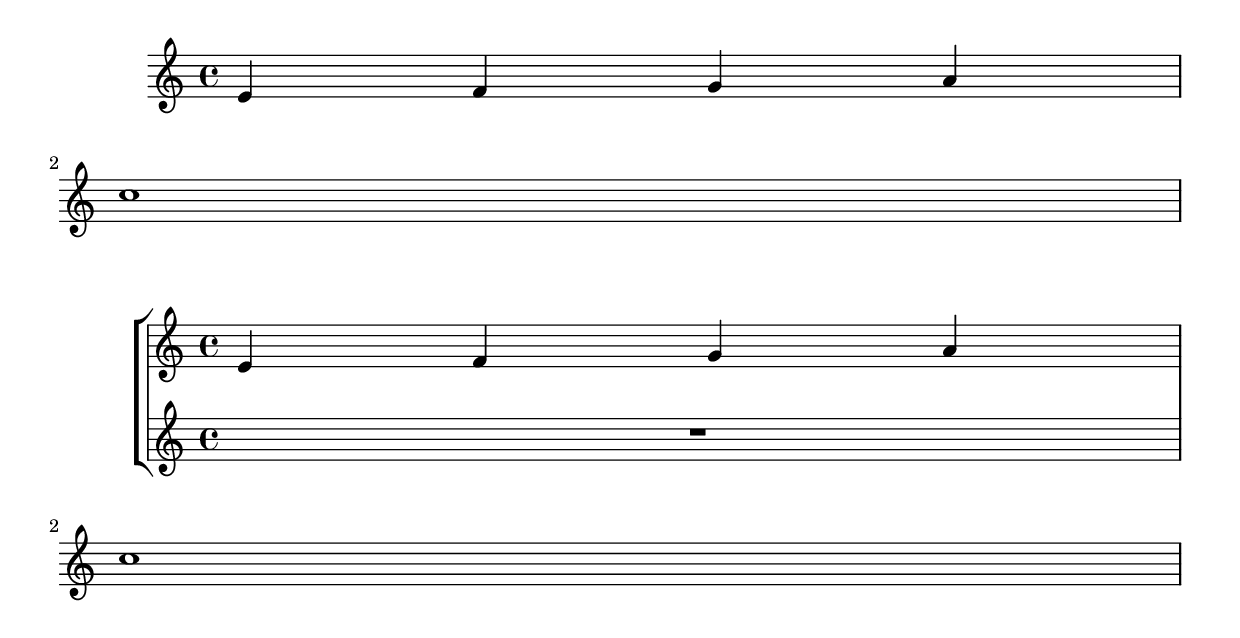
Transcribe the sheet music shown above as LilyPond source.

%% Do not edit this file; it is auto-generated from LSR http://lsr.dsi.unimi.it
%% This file is in the public domain.
\version "2.11.49"

\header {
  lsrtags = "staff-notation, tweaks-and-overrides, breaks"

  texidoc = "
The first empty staff can also be removed from the score by setting the
@code{VerticalAxisGroup} property @code{remove-first}. This can be done
globally inside the @code{\\layout} block, or locally inside the
specific staff that should be removed.  In the latter case, you have to
specify the context (@code{Staff} applies only to the current staff) in
front of the property.

The lower staff of the second staff group is not removed, because the
setting applies only to the specific staff inside of which it is
written. 

"
  doctitle = "Removing the first empty line"
} % begin verbatim
\layout {
  \context { 
    \RemoveEmptyStaffContext 
    % To use the setting globally, uncomment the following line:
    % \override VerticalAxisGroup #'remove-first = ##t
  }
}
\new StaffGroup <<
  \new Staff \relative c' {
    e4 f g a \break
    c1
  }
  \new Staff {
    % To use the setting globally, comment this line,
    % uncomment the line in the \layout block above
    \override Staff.VerticalAxisGroup #'remove-first = ##t
    R1 \break
    R
  }
>>
\new StaffGroup <<
  \new Staff \relative c' {
    e4 f g a \break
    c1
  }
  \new Staff {
    R1 \break
    R
  }
>>
